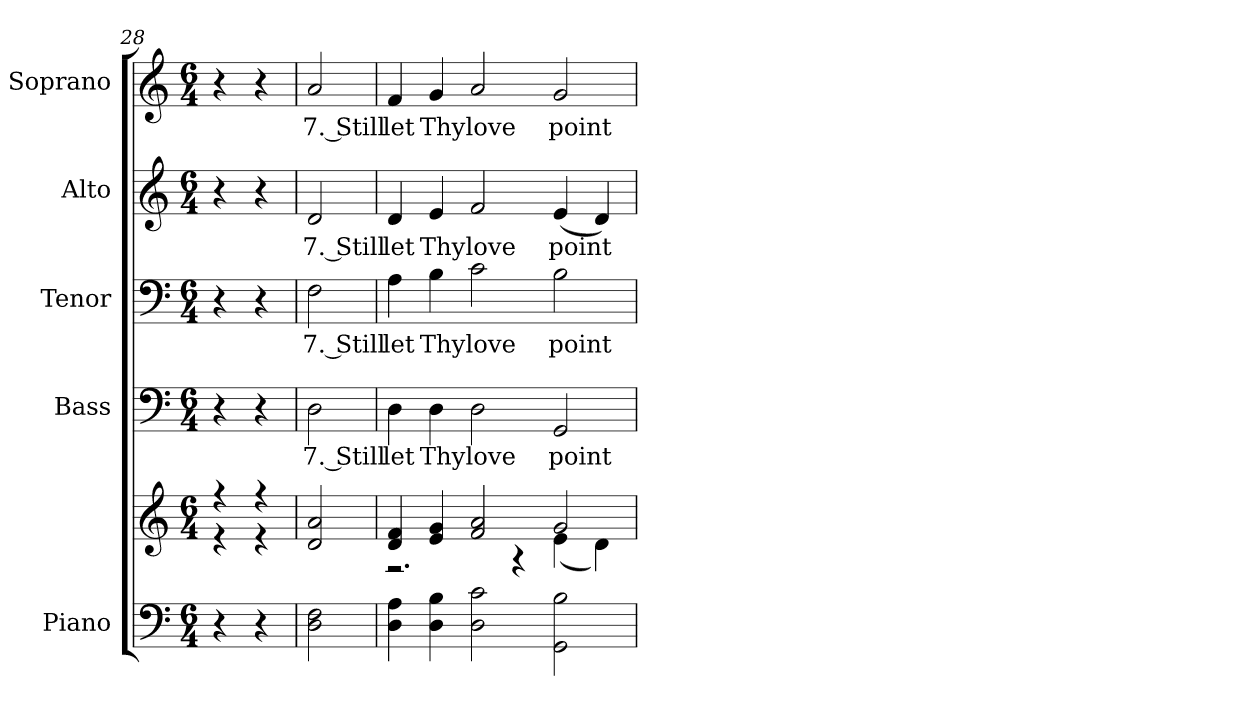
**kern	**kern	**kern	**text	**kern	**text	**kern	**text	**kern	**text
*part5	*part5	*part4	*part4	*part3	*part3	*part2	*part2	*part1	*part1
*staff6	*staff5	*staff4	*staff4	*staff3	*staff3	*staff2	*staff2	*staff1	*staff1
*I"Piano	*	*I"Bass	*	*I"Tenor	*	*I"Alto	*	*I"Soprano	*
*I'Pno.	*	*I'B.	*	*I'T.	*	*I'A.	*	*I'S.	*
!!LO:PB:g=z
*clefF4	*clefG2	*clefF4	*	*clefF4	*	*clefG2	*	*clefG2	*
*k[]	*k[]	*k[]	*	*k[]	*	*k[]	*	*k[]	*
*C:	*C:	*C:	*	*C:	*	*C:	*	*C:	*
*M6/4	*M6/4	*M6/4	*	*M6/4	*	*M6/4	*	*M6/4	*
=28	=28	=28	=28	=28	=28	=28	=28	=28	=28
*	*^	*	*	*	*	*	*	*	*
4r	4r	4r	4r	.	4r	.	4r	.	4r	.
4r	4r	4r	4r	.	4r	.	4r	.	4r	.
*	*v	*v	*	*	*	*	*	*	*	*
=29	=29	=29	=29	=29	=29	=29	=29	=29	=29
*	*^	*	*	*	*	*	*	*	*
!	!	!	!	!LO:LY:b:color=#000000	!	!	!	!	!	!
*	*v	*v	*	*	*	*	*	*	*	*
*	*^	*	*	*	*	*	*	*	*
!	!	!	!	!	!	!LO:LY:b:color=#000000	!	!	!	!
*	*v	*v	*	*	*	*	*	*	*	*
*	*^	*	*	*	*	*	*	*	*
!	!	!	!	!	!	!	!	!LO:LY:b:color=#000000	!	!
*	*v	*v	*	*	*	*	*	*	*	*
*	*^	*	*	*	*	*	*	*	*
!	!	!	!	!	!	!	!	!	!	!LO:LY:b:color=#000000
*	*v	*v	*	*	*	*	*	*	*	*
2Di\ 2Fi	2di/ 2ai	2Di\	7. Still	2Fi\	7. Still	2di/	7. Still	2ai/	7. Still
=30	=30	=30	=30	=30	=30	=30	=30	=30	=30
*	*^	*	*	*	*	*	*	*	*
!	!	!	!	!LO:LY:b:color=#000000	!	!	!	!	!	!
!	!	!	!	!	!	!LO:LY:b:color=#000000	!	!	!	!
!	!	!	!	!	!	!	!	!LO:LY:b:color=#000000	!	!
!	!	!	!	!	!	!	!	!	!	!LO:LY:b:color=#000000
4Di\ 4Ai	4di/ 4fi	2.r	4Di\	let	4Ai\	let	4di/	let	4fi/	let
!	!	!	!	!LO:LY:b:color=#000000	!	!	!	!	!	!
!	!	!	!	!	!	!LO:LY:b:color=#000000	!	!	!	!
!	!	!	!	!	!	!	!	!LO:LY:b:color=#000000	!	!
!	!	!	!	!	!	!	!	!	!	!LO:LY:b:color=#000000
4Di\ 4Bi	4ei/ 4gi	.	4Di\	Thy	4Bi\	Thy	4ei/	Thy	4gi/	Thy
!	!	!	!	!LO:LY:b:color=#000000	!	!	!	!	!	!
!	!	!	!	!	!	!LO:LY:b:color=#000000	!	!	!	!
!	!	!	!	!	!	!	!	!LO:LY:b:color=#000000	!	!
!	!	!	!	!	!	!	!	!	!	!LO:LY:b:color=#000000
2Di\ 2ci	2fi/ 2ai	.	2Di\	love	2ci\	love	2fi/	love	2ai/	love
.	.	4r	.	.	.	.	.	.	.	.
!	!	!	!	!LO:LY:b:color=#000000	!	!	!	!	!	!
!	!	!	!	!	!	!LO:LY:b:color=#000000	!	!	!	!
!	!	!	!	!	!	!	!	!LO:LY:b:color=#000000	!	!
!	!	!	!	!	!	!	!	!	!	!LO:LY:b:color=#000000
2GGi\ 2Bi	2gi/	(4ei\	2GGi/	point	2Bi\	point	(4ei/	point	2gi/	point
.	.	4di\)	.	.	.	.	4di/)	.	.	.
*	*v	*v	*	*	*	*	*	*	*	*
=	=	=	=	=	=	=	=	=	=
*-	*-	*-	*-	*-	*-	*-	*-	*-	*-
